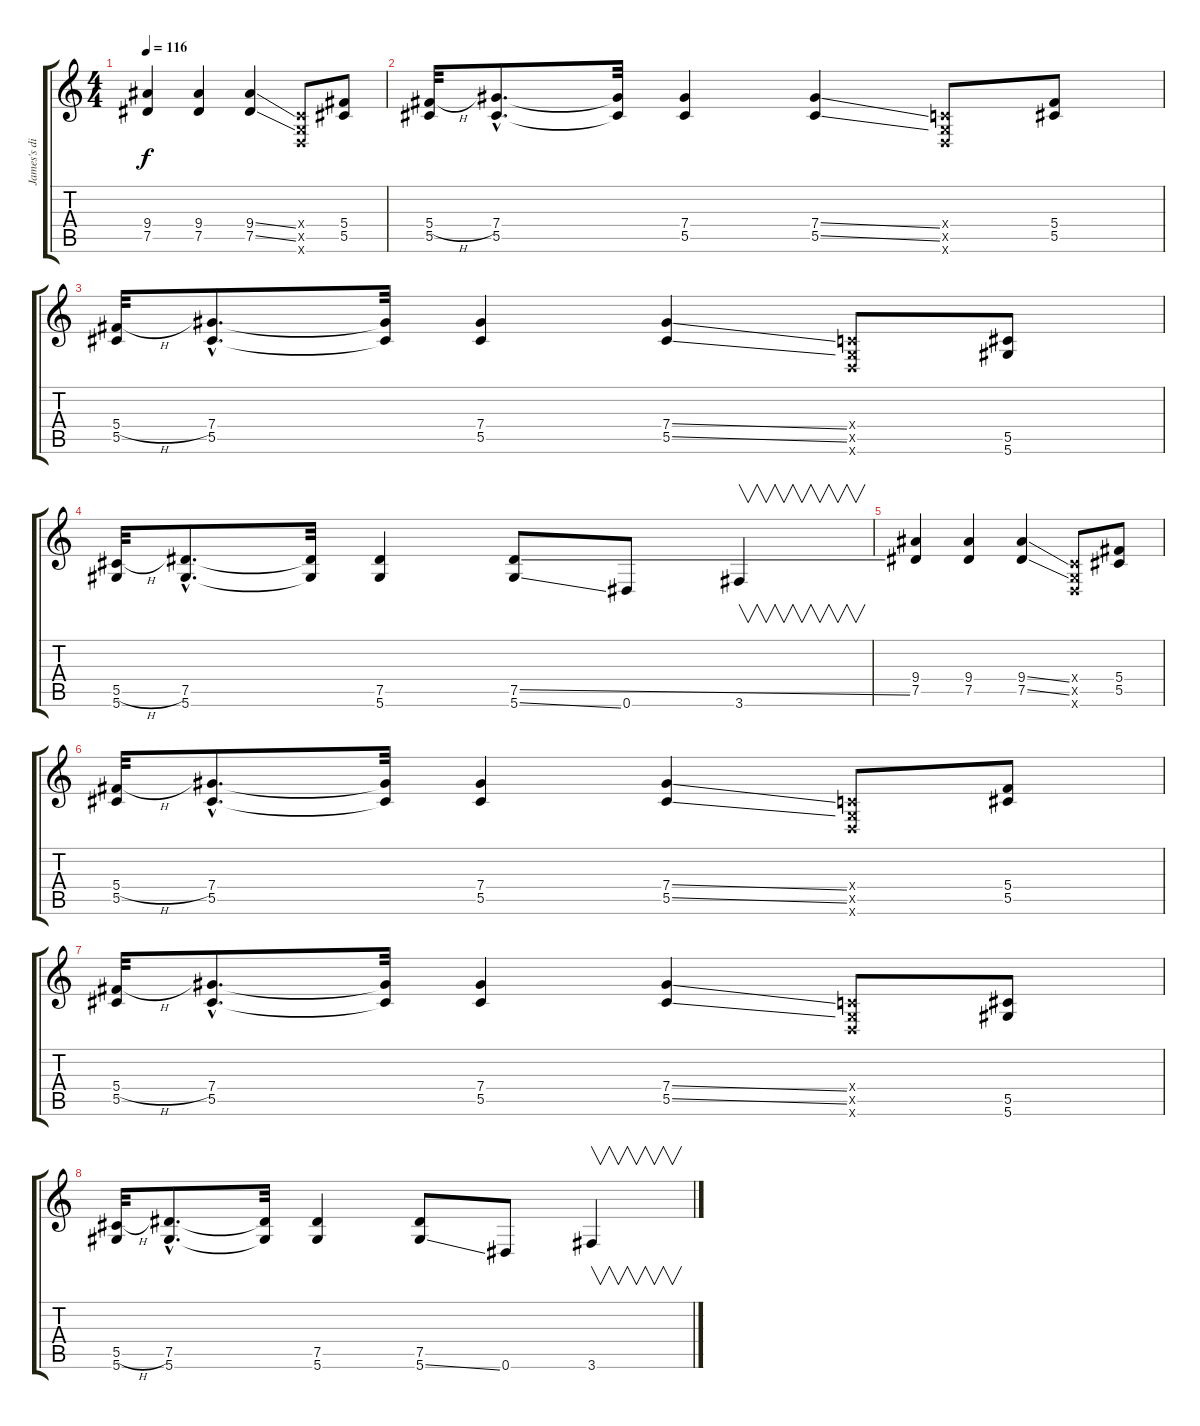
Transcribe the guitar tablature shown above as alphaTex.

\track ("James's distorsion" "James's di") {instrument distortionguitar}
\staff {score tabs}
\tuning (Eb4 Bb3 Gb3 Db3 Ab2 Eb2) {hide}
\ts (4 4)
\tempo 116
\clef g2
\ks c
(9.4 7.5).4{dy f} (9.4 7.5).4 (9.4{ss} 7.5{ss}).4 (-1.4{x} -1.5{x} -1.6{x}).8 (5.4 5.5).8 |
(5.4{h} 5.5).32 (7.4{hac} 5.5{hac}).8{d} (7.4{t} 5.5{t}).32 (7.4 5.5).4 (7.4{ss} 5.5{ss}).4 (-1.4{x} -1.5{x} -1.6{x}).8 (5.4 5.5).8 |
(5.4{h} 5.5).32 (7.4{hac} 5.5{hac}).8{d} (7.4{t} 5.5{t}).32 (7.4 5.5).4 (7.4{ss} 5.5{ss}).4 (-1.4{x} -1.5{x} -1.6{x}).8 (5.5 5.6).8 |
(5.5{h} 5.6).32 (7.5{hac} 5.6{hac}).8{d} (7.5{t} 5.6{t}).32 (7.5 5.6).4 (7.5{ss} 5.6{ss}).8 0.6.8 3.6.4{v} |
(9.4 7.5).4 (9.4 7.5).4 (9.4{ss} 7.5{ss}).4 (-1.4{x} -1.5{x} -1.6{x}).8 (5.4 5.5).8 |
(5.4{h} 5.5).32 (7.4{hac} 5.5{hac}).8{d} (7.4{t} 5.5{t}).32 (7.4 5.5).4 (7.4{ss} 5.5{ss}).4 (-1.4{x} -1.5{x} -1.6{x}).8 (5.4 5.5).8 |
(5.4{h} 5.5).32 (7.4{hac} 5.5{hac}).8{d} (7.4{t} 5.5{t}).32 (7.4 5.5).4 (7.4{ss} 5.5{ss}).4 (-1.4{x} -1.5{x} -1.6{x}).8 (5.5 5.6).8 |
(5.5{h} 5.6).32 (7.5{hac} 5.6{hac}).8{d} (7.5{t} 5.6{t}).32 (7.5 5.6).4 (7.5{ss} 5.6{ss}).8 0.6.8 3.6.4{v}
